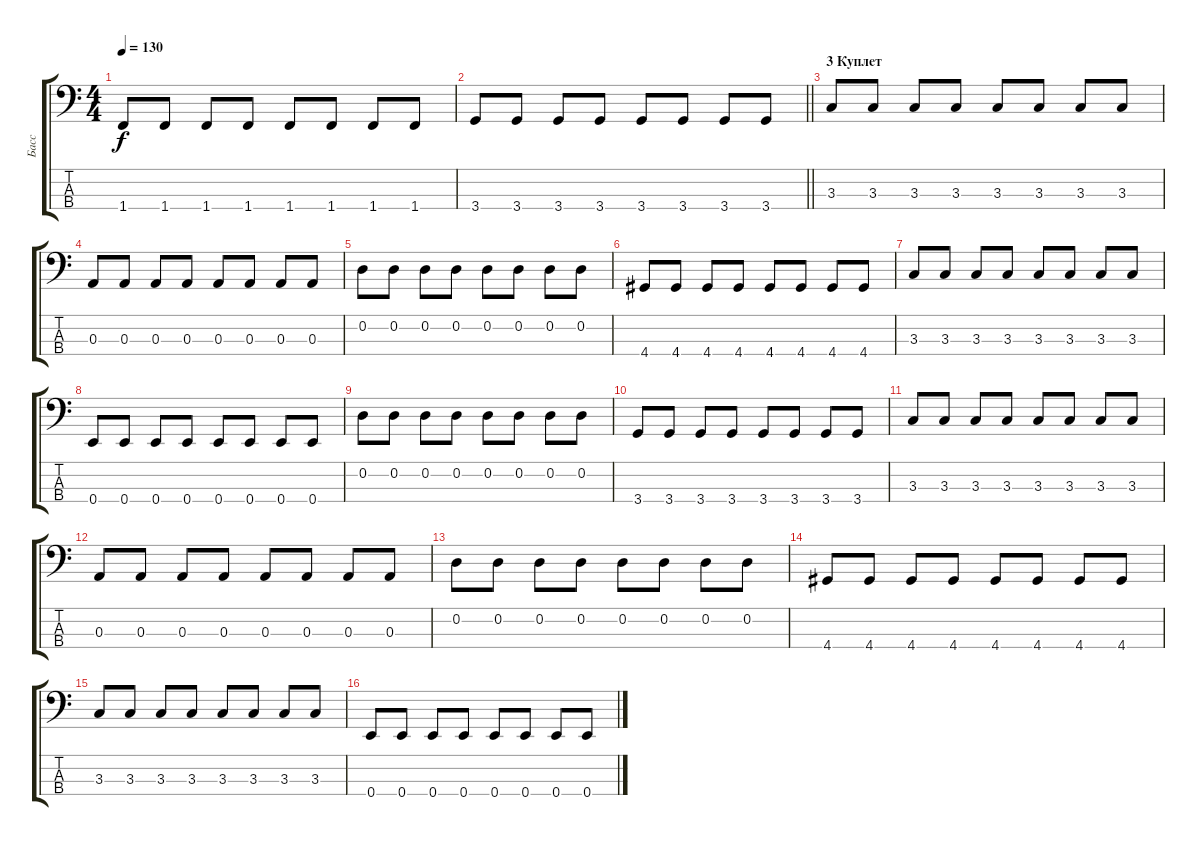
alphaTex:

\track (" Басс" " Басс") {instrument slapbass2}
\staff {score tabs}
\tuning (G2 D2 A1 E1) {hide}
\ts (4 4)
\tempo 130
\clef f4
\ks c
1.4.8{dy f} 1.4.8 1.4.8 1.4.8 1.4.8 1.4.8 1.4.8 1.4.8 |
\barLineRight lightlight
3.4.8 3.4.8 3.4.8 3.4.8 3.4.8 3.4.8 3.4.8 3.4.8 |
\section ("" "3 Куплет")
3.3.8 3.3.8 3.3.8 3.3.8 3.3.8 3.3.8 3.3.8 3.3.8 |
0.3.8 0.3.8 0.3.8 0.3.8 0.3.8 0.3.8 0.3.8 0.3.8 |
0.2.8 0.2.8 0.2.8 0.2.8 0.2.8 0.2.8 0.2.8 0.2.8 |
4.4.8 4.4.8 4.4.8 4.4.8 4.4.8 4.4.8 4.4.8 4.4.8 |
3.3.8 3.3.8 3.3.8 3.3.8 3.3.8 3.3.8 3.3.8 3.3.8 |
0.4.8 0.4.8 0.4.8 0.4.8 0.4.8 0.4.8 0.4.8 0.4.8 |
0.2.8 0.2.8 0.2.8 0.2.8 0.2.8 0.2.8 0.2.8 0.2.8 |
3.4.8 3.4.8 3.4.8 3.4.8 3.4.8 3.4.8 3.4.8 3.4.8 |
3.3.8 3.3.8 3.3.8 3.3.8 3.3.8 3.3.8 3.3.8 3.3.8 |
0.3.8 0.3.8 0.3.8 0.3.8 0.3.8 0.3.8 0.3.8 0.3.8 |
0.2.8 0.2.8 0.2.8 0.2.8 0.2.8 0.2.8 0.2.8 0.2.8 |
4.4.8 4.4.8 4.4.8 4.4.8 4.4.8 4.4.8 4.4.8 4.4.8 |
3.3.8 3.3.8 3.3.8 3.3.8 3.3.8 3.3.8 3.3.8 3.3.8 |
0.4.8 0.4.8 0.4.8 0.4.8 0.4.8 0.4.8 0.4.8 0.4.8
